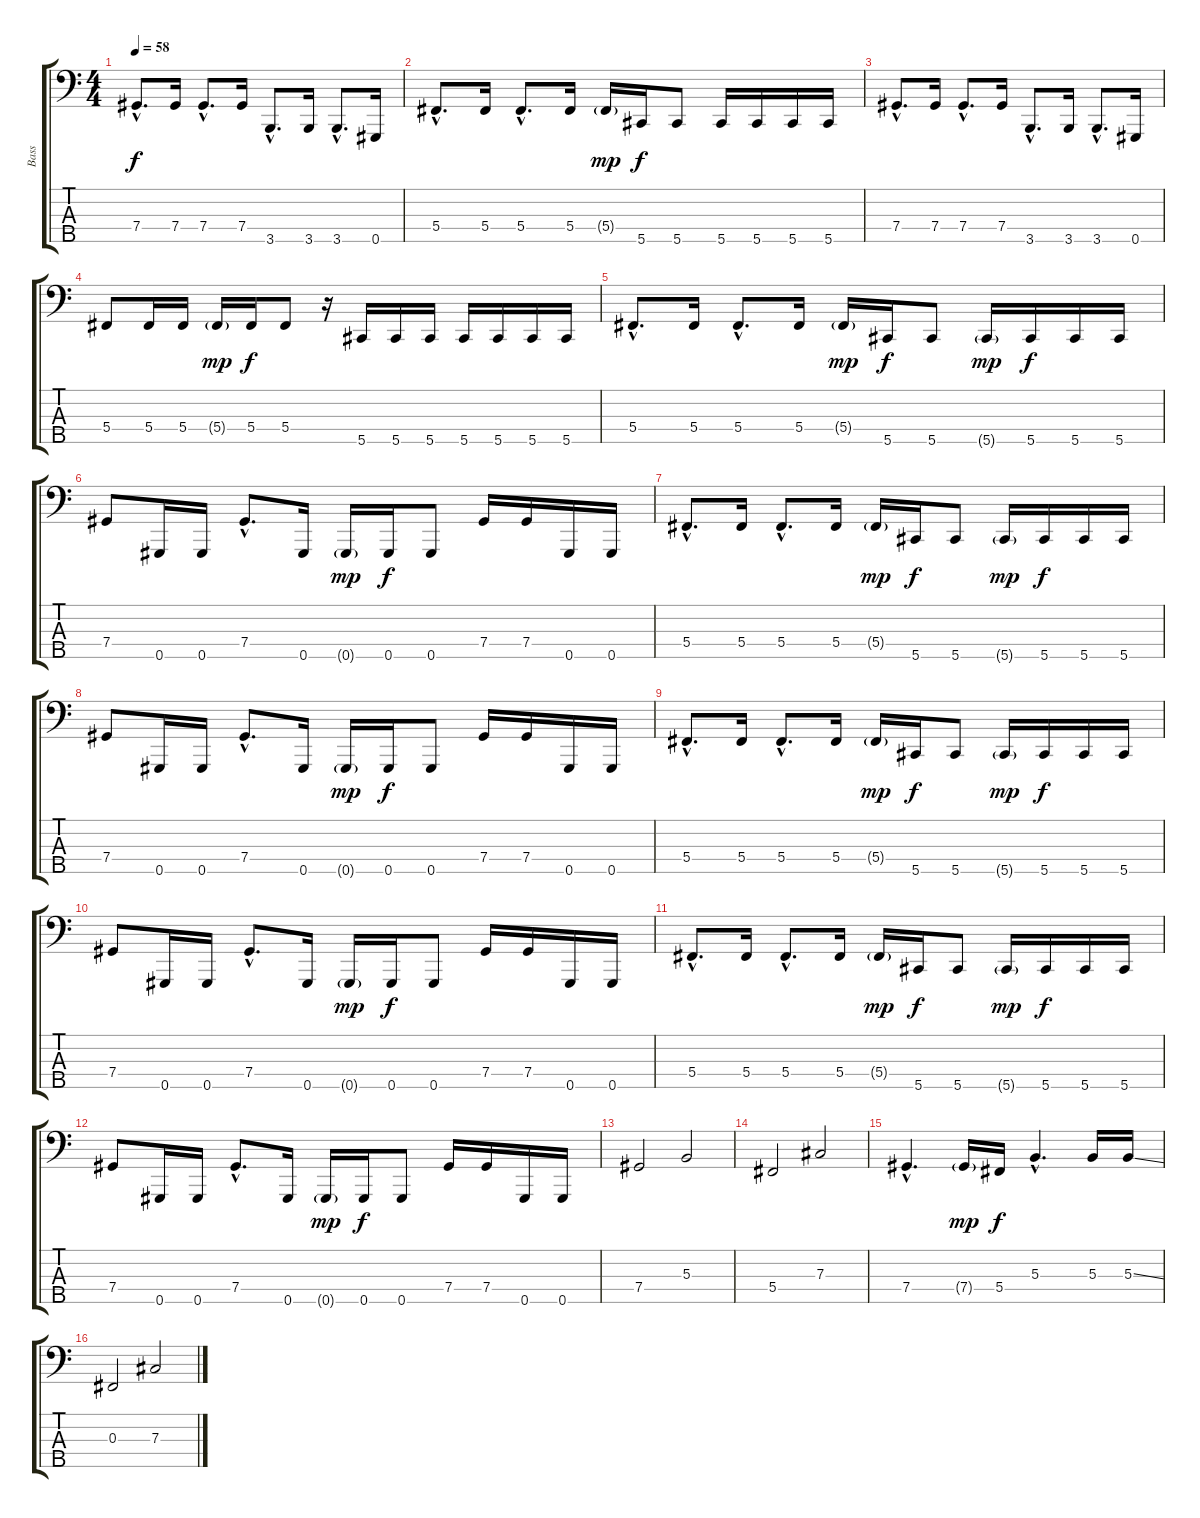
\track ("Bass" "Bass") {instrument electricbasspick}
\staff {score tabs}
\tuning (E2 B1 Gb1 Db1 Ab0) {hide}
\ts (4 4)
\tempo 58
\clef f4
\ks c
7.4{hac}.8{d dy f} 7.4.16 7.4{hac}.8{d} 7.4.16 3.5{hac}.8{d} 3.5.16 3.5{hac}.8{d} 0.5.16 |
5.4{hac}.8{d} 5.4.16 5.4{hac}.8{d} 5.4.16 5.4{g}.16{dy mp} 5.5.16{dy f} 5.5.8 5.5.16 5.5.16 5.5.16 5.5.16 |
7.4{hac}.8{d} 7.4.16 7.4{hac}.8{d} 7.4.16 3.5{hac}.8{d} 3.5.16 3.5{hac}.8{d} 0.5.16 |
5.4.8 5.4.16 5.4.16 5.4{g}.16{dy mp} 5.4.16{dy f} 5.4.8 r.16 5.5.16 5.5.16 5.5.16 5.5.16 5.5.16 5.5.16 5.5.16 |
5.4{hac}.8{d} 5.4.16 5.4{hac}.8{d} 5.4.16 5.4{g}.16{dy mp} 5.5.16{dy f} 5.5.8 5.5{g}.16{dy mp} 5.5.16{dy f} 5.5.16 5.5.16 |
7.4.8 0.5.16 0.5.16 7.4{hac}.8{d} 0.5.16 0.5{g}.16{dy mp} 0.5.16{dy f} 0.5.8 7.4.16 7.4.16 0.5.16 0.5.16 |
5.4{hac}.8{d} 5.4.16 5.4{hac}.8{d} 5.4.16 5.4{g}.16{dy mp} 5.5.16{dy f} 5.5.8 5.5{g}.16{dy mp} 5.5.16{dy f} 5.5.16 5.5.16 |
7.4.8 0.5.16 0.5.16 7.4{hac}.8{d} 0.5.16 0.5{g}.16{dy mp} 0.5.16{dy f} 0.5.8 7.4.16 7.4.16 0.5.16 0.5.16 |
5.4{hac}.8{d} 5.4.16 5.4{hac}.8{d} 5.4.16 5.4{g}.16{dy mp} 5.5.16{dy f} 5.5.8 5.5{g}.16{dy mp} 5.5.16{dy f} 5.5.16 5.5.16 |
7.4.8 0.5.16 0.5.16 7.4{hac}.8{d} 0.5.16 0.5{g}.16{dy mp} 0.5.16{dy f} 0.5.8 7.4.16 7.4.16 0.5.16 0.5.16 |
5.4{hac}.8{d} 5.4.16 5.4{hac}.8{d} 5.4.16 5.4{g}.16{dy mp} 5.5.16{dy f} 5.5.8 5.5{g}.16{dy mp} 5.5.16{dy f} 5.5.16 5.5.16 |
7.4.8 0.5.16 0.5.16 7.4{hac}.8{d} 0.5.16 0.5{g}.16{dy mp} 0.5.16{dy f} 0.5.8 7.4.16 7.4.16 0.5.16 0.5.16 |
7.4.2 5.3.2 |
5.4.2 7.3.2 |
7.4{hac}.4{d} 7.4{g}.16{dy mp} 5.4.16{dy f} 5.3{hac}.4{d} 5.3.16 5.3{ss}.16 |
0.3.2 7.3.2
